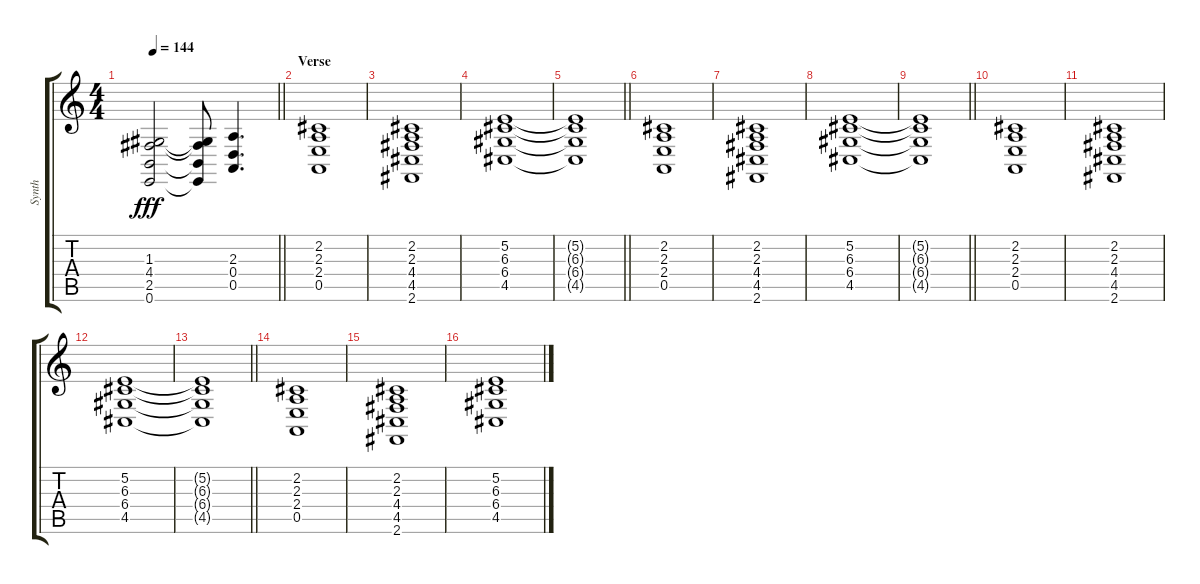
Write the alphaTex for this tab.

\track ("Synth" "Synth") {instrument synthstrings1}
\staff {score tabs}
\tuning (E4 B3 G3 D3 A2 E2) {hide}
\ts (4 4)
\tempo 144
\clef g2
\barLineRight lightlight
\ks c
(1.3{t} 4.4{t} 2.5{t} 0.6{t}).2{dy fff} (1.3{t} 4.4{t} 2.5{t} 0.6{t}).8 (2.3 0.4 0.5).4{d} |
\section ("" "Verse")
(2.2 2.3 2.4 0.5).1 |
(2.2 2.3 4.4 4.5 2.6).1 |
(5.2 6.3 6.4 4.5).1 |
\barLineRight lightlight
(5.2{t} 6.3{t} 6.4{t} 4.5{t}).1 |
(2.2 2.3 2.4 0.5).1 |
(2.2 2.3 4.4 4.5 2.6).1 |
(5.2 6.3 6.4 4.5).1 |
\barLineRight lightlight
(5.2{t} 6.3{t} 6.4{t} 4.5{t}).1 |
(2.2 2.3 2.4 0.5).1 |
(2.2 2.3 4.4 4.5 2.6).1 |
(5.2 6.3 6.4 4.5).1 |
\barLineRight lightlight
(5.2{t} 6.3{t} 6.4{t} 4.5{t}).1 |
(2.2 2.3 2.4 0.5).1 |
(2.2 2.3 4.4 4.5 2.6).1 |
(5.2 6.3 6.4 4.5).1
